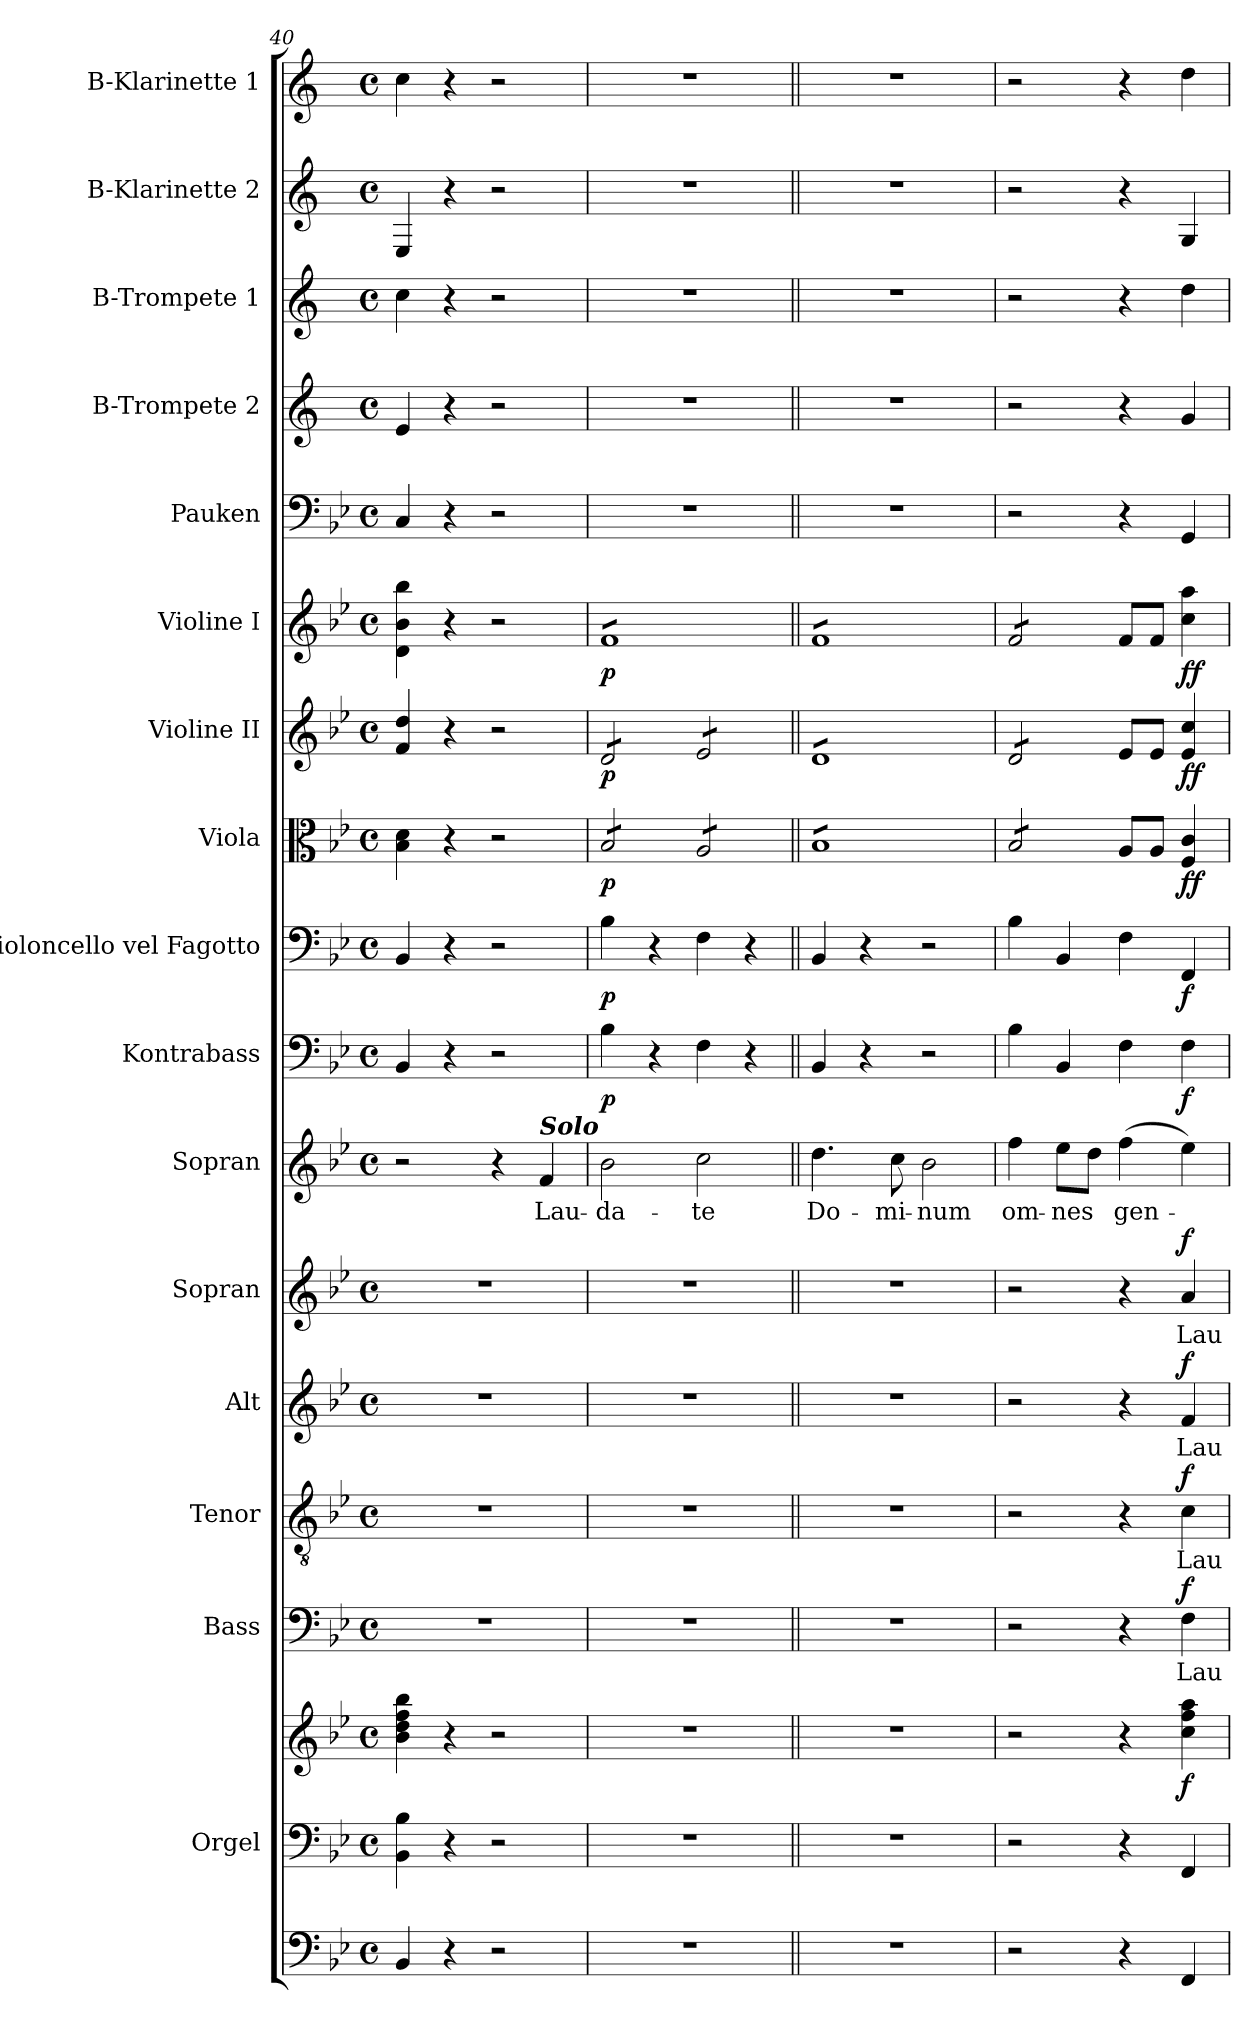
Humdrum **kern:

**kern	**kern	**kern	**dynam	**kern	**text	**dynam	**kern	**text	**dynam	**kern	**text	**dynam	**kern	**text	**dynam	**kern	**text	**kern	**dynam	**kern	**dynam	**kern	**dynam	**kern	**dynam	**kern	**dynam	**kern	**kern	**kern	**kern	**kern
*part17	*part16	*part16	*part16	*part15	*part15	*part15	*part14	*part14	*part14	*part13	*part13	*part13	*part12	*part12	*part12	*part11	*part11	*part10	*part10	*part9	*part9	*part8	*part8	*part7	*part7	*part6	*part6	*part5	*part4	*part3	*part2	*part1
*staff18	*staff17	*staff16	*staff16/17	*staff15	*staff15	*staff15	*staff14	*staff14	*staff14	*staff13	*staff13	*staff13	*staff12	*staff12	*staff12	*staff11	*staff11	*staff10	*staff10	*staff9	*staff9	*staff8	*staff8	*staff7	*staff7	*staff6	*staff6	*staff5	*staff4	*staff3	*staff2	*staff1
*	*I"Orgel	*	*	*I"Bass	*	*	*I"Tenor	*	*	*I"Alt	*	*	*I"Sopran	*	*	*I"Sopran	*	*I"Kontrabass	*	*I"Violoncello vel Fagotto	*	*I"Viola	*	*I"Violine II	*	*I"Violine I	*	*I"Pauken	*I"B-Trompete 2	*I"B-Trompete 1	*I"B-Klarinette 2	*I"B-Klarinette 1
*	*I'Org.	*	*	*I'B.	*	*	*I'T.	*	*	*I'A.	*	*	*I'S.	*	*	*I'S.	*	*I'Kb.	*	*I'Vc.	*	*I'Vla.	*	*I'Vl. II	*	*I'Vl. I	*	*I'Pk.	*I'B Trp. 2	*I'B Trp. 1	*I'B Kl. 2	*I'B Kl. 1
*clefF4	*clefF4	*clefG2	*	*clefF4	*	*	*clefGv2	*	*	*clefG2	*	*	*clefG2	*	*	*clefG2	*	*clefF4	*	*clefF4	*	*clefC3	*	*clefG2	*	*clefG2	*	*clefF4	*clefG2	*clefG2	*clefG2	*clefG2
*	*	*	*	*	*	*	*	*	*	*	*	*	*	*	*	*	*	*ITrd7c12	*	*	*	*	*	*	*	*	*	*	*ITrd1c2	*ITrd1c2	*ITrd1c2	*ITrd1c2
*k[b-e-]	*k[b-e-]	*k[b-e-]	*	*k[b-e-]	*	*	*k[b-e-]	*	*	*k[b-e-]	*	*	*k[b-e-]	*	*	*k[b-e-]	*	*k[b-e-]	*	*k[b-e-]	*	*k[b-e-]	*	*k[b-e-]	*	*k[b-e-]	*	*k[b-e-]	*k[b-e-]	*k[b-e-]	*k[b-e-]	*k[b-e-]
*B-:	*B-:	*B-:	*	*B-:	*	*	*B-:	*	*	*B-:	*	*	*B-:	*	*	*B-:	*	*B-:	*	*B-:	*	*B-:	*	*B-:	*	*B-:	*	*B-:	*B-:	*B-:	*B-:	*B-:
*M4/4	*M4/4	*M4/4	*	*M4/4	*	*	*M4/4	*	*	*M4/4	*	*	*M4/4	*	*	*M4/4	*	*M4/4	*	*M4/4	*	*M4/4	*	*M4/4	*	*M4/4	*	*M4/4	*M4/4	*M4/4	*M4/4	*M4/4
*met(c)	*met(c)	*met(c)	*	*met(c)	*	*	*met(c)	*	*	*met(c)	*	*	*met(c)	*	*	*met(c)	*	*met(c)	*	*met(c)	*	*met(c)	*	*met(c)	*	*met(c)	*	*met(c)	*met(c)	*met(c)	*met(c)	*met(c)
=40	=40	=40	=40	=40	=40	=40	=40	=40	=40	=40	=40	=40	=40	=40	=40	=40	=40	=40	=40	=40	=40	=40	=40	=40	=40	=40	=40	=40	=40	=40	=40	=40
4BB-/	4BB-\ 4B-\	4b-\ 4dd\ 4ff\ 4bb-\	.	1r	.	.	1r	.	.	1r	.	.	1r	.	.	2r	.	4BBB-/	.	4BB-/	.	4B-\ 4d\	.	4f/ 4dd/	.	4d\ 4b-\ 4bb-\	.	4C/	4d/	4b-\	4D/	4b-\
4r	4r	4r	.	.	.	.	.	.	.	.	.	.	.	.	.	.	.	4r	.	4r	.	4r	.	4r	.	4r	.	4r	4r	4r	4r	4r
2r	2r	2r	.	.	.	.	.	.	.	.	.	.	.	.	.	4r	.	2r	.	2r	.	2r	.	2r	.	2r	.	2r	2r	2r	2r	2r
!	!	!	!	!	!	!	!	!	!	!	!	!	!	!	!	!LO:TX:a:Bi:t=Solo	!	!	!	!	!	!	!	!	!	!	!	!	!	!	!	!
!	!	!	!	!	!	!	!	!	!	!	!	!	!	!	!	!	!LO:LY:b	!	!	!	!	!	!	!	!	!	!	!	!	!	!	!
.	.	.	.	.	.	.	.	.	.	.	.	.	.	.	.	4f/	Lau-	.	.	.	.	.	.	.	.	.	.	.	.	.	.	.
=41	=41	=41	=41	=41	=41	=41	=41	=41	=41	=41	=41	=41	=41	=41	=41	=41	=41	=41	=41	=41	=41	=41	=41	=41	=41	=41	=41	=41	=41	=41	=41	=41
!	!	!	!	!	!	!	!	!	!	!	!	!	!	!	!	!	!LO:LY:b	!	!LO:DY:b	!	!LO:DY:b	!	!LO:DY:b	!	!LO:DY:b	!	!LO:DY:b	!	!	!	!	!
*	*	*	*	*	*	*	*	*	*	*	*	*	*	*	*	*	*	*	*	*	*	*tremolo	*	*	*	*	*	*	*	*	*	*
*	*	*	*	*	*	*	*	*	*	*	*	*	*	*	*	*	*	*	*	*	*	*	*	*tremolo	*	*	*	*	*	*	*	*
*	*	*	*	*	*	*	*	*	*	*	*	*	*	*	*	*	*	*	*	*	*	*	*	*	*	*tremolo	*	*	*	*	*	*
1r	1r	1r	.	1r	.	.	1r	.	.	1r	.	.	1r	.	.	2b-\	-da-	4BB-\	p	4B-\	p	8B-/L	p	8d/L	p	8fL	p	1r	1r	1r	1r	1r
.	.	.	.	.	.	.	.	.	.	.	.	.	.	.	.	.	.	.	.	.	.	8B-/	.	8d/	.	8f	.	.	.	.	.	.
.	.	.	.	.	.	.	.	.	.	.	.	.	.	.	.	.	.	4r	.	4r	.	8B-/	.	8d/	.	8f	.	.	.	.	.	.
.	.	.	.	.	.	.	.	.	.	.	.	.	.	.	.	.	.	.	.	.	.	8B-/J	.	8d/J	.	8f	.	.	.	.	.	.
!	!	!	!	!	!	!	!	!	!	!	!	!	!	!	!	!	!LO:LY:b	!	!	!	!	!	!	!	!	!	!	!	!	!	!	!
.	.	.	.	.	.	.	.	.	.	.	.	.	.	.	.	2cc\	-te	4FF\	.	4F\	.	8A/L	.	8e-/L	.	8f	.	.	.	.	.	.
.	.	.	.	.	.	.	.	.	.	.	.	.	.	.	.	.	.	.	.	.	.	8A/	.	8e-/	.	8f	.	.	.	.	.	.
.	.	.	.	.	.	.	.	.	.	.	.	.	.	.	.	.	.	4r	.	4r	.	8A/	.	8e-/	.	8f	.	.	.	.	.	.
.	.	.	.	.	.	.	.	.	.	.	.	.	.	.	.	.	.	.	.	.	.	8A/J	.	8e-/J	.	8fJ	.	.	.	.	.	.
!!LO:PB:g=z
=42||	=42||	=42||	=42||	=42||	=42||	=42||	=42||	=42||	=42||	=42||	=42||	=42||	=42||	=42||	=42||	=42||	=42||	=42||	=42||	=42||	=42||	=42||	=42||	=42||	=42||	=42||	=42||	=42||	=42||	=42||	=42||	=42||
!	!	!	!	!	!	!	!	!	!	!	!	!	!	!	!	!	!LO:LY:b	!	!	!	!	!	!	!	!	!	!	!	!	!	!	!
1r	1r	1r	.	1r	.	.	1r	.	.	1r	.	.	1r	.	.	4.dd\	Do-	4BBB-/	.	4BB-/	.	8B-L	.	8dL	.	8fL	.	1r	1r	1r	1r	1r
.	.	.	.	.	.	.	.	.	.	.	.	.	.	.	.	.	.	.	.	.	.	8B-	.	8d	.	8f	.	.	.	.	.	.
.	.	.	.	.	.	.	.	.	.	.	.	.	.	.	.	.	.	4r	.	4r	.	8B-	.	8d	.	8f	.	.	.	.	.	.
!	!	!	!	!	!	!	!	!	!	!	!	!	!	!	!	!	!LO:LY:b	!	!	!	!	!	!	!	!	!	!	!	!	!	!	!
.	.	.	.	.	.	.	.	.	.	.	.	.	.	.	.	8cc\	-mi-	.	.	.	.	8B-	.	8d	.	8f	.	.	.	.	.	.
!	!	!	!	!	!	!	!	!	!	!	!	!	!	!	!	!	!LO:LY:b	!	!	!	!	!	!	!	!	!	!	!	!	!	!	!
.	.	.	.	.	.	.	.	.	.	.	.	.	.	.	.	2b-\	-num	2r	.	2r	.	8B-	.	8d	.	8f	.	.	.	.	.	.
.	.	.	.	.	.	.	.	.	.	.	.	.	.	.	.	.	.	.	.	.	.	8B-	.	8d	.	8f	.	.	.	.	.	.
.	.	.	.	.	.	.	.	.	.	.	.	.	.	.	.	.	.	.	.	.	.	8B-	.	8d	.	8f	.	.	.	.	.	.
.	.	.	.	.	.	.	.	.	.	.	.	.	.	.	.	.	.	.	.	.	.	8B-J	.	8dJ	.	8fJ	.	.	.	.	.	.
=43	=43	=43	=43	=43	=43	=43	=43	=43	=43	=43	=43	=43	=43	=43	=43	=43	=43	=43	=43	=43	=43	=43	=43	=43	=43	=43	=43	=43	=43	=43	=43	=43
!	!	!	!	!	!	!	!	!	!	!	!	!	!	!	!	!	!LO:LY:b	!	!	!	!	!	!	!	!	!	!	!	!	!	!	!
2r	2r	2r	.	2r	.	.	2r	.	.	2r	.	.	2r	.	.	4ff\	om-	4BB-\	.	4B-\	.	8B-/L	.	8d/L	.	8f/L	.	2r	2r	2r	2r	2r
.	.	.	.	.	.	.	.	.	.	.	.	.	.	.	.	.	.	.	.	.	.	8B-/	.	8d/	.	8f/	.	.	.	.	.	.
!	!	!	!	!	!	!	!	!	!	!	!	!	!	!	!	!	!LO:LY:b	!	!	!	!	!	!	!	!	!	!	!	!	!	!	!
.	.	.	.	.	.	.	.	.	.	.	.	.	.	.	.	8ee-\L	-nes	4BBB-/	.	4BB-/	.	8B-/	.	8d/	.	8f/	.	.	.	.	.	.
.	.	.	.	.	.	.	.	.	.	.	.	.	.	.	.	8dd\J	.	.	.	.	.	8B-/J	.	8d/J	.	8f/J	.	.	.	.	.	.
*	*	*	*	*	*	*	*	*	*	*	*	*	*	*	*	*	*	*	*	*	*	*	*	*	*	*Xtremolo	*	*	*	*	*	*
*	*	*	*	*	*	*	*	*	*	*	*	*	*	*	*	*	*	*	*	*	*	*	*	*Xtremolo	*	*	*	*	*	*	*	*
*	*	*	*	*	*	*	*	*	*	*	*	*	*	*	*	*	*	*	*	*	*	*Xtremolo	*	*	*	*	*	*	*	*	*	*
!	!	!	!	!	!	!	!	!	!	!	!	!	!	!	!	!	!LO:LY:b	!	!	!	!	!	!	!	!	!	!	!	!	!	!	!
4r	4r	4r	.	4r	.	.	4r	.	.	4r	.	.	4r	.	.	(>4ff\	gen-	4FF\	.	4F\	.	8A/L	.	8e-/L	.	8f/L	.	4r	4r	4r	4r	4r
.	.	.	.	.	.	.	.	.	.	.	.	.	.	.	.	.	.	.	.	.	.	8A/J	.	8e-/J	.	8f/J	.	.	.	.	.	.
!	!	!	!LO:DY:b	!	!LO:LY:b	!LO:DY:a	!	!LO:LY:b	!LO:DY:a	!	!LO:LY:b	!LO:DY:a	!	!LO:LY:b	!LO:DY:a	!	!	!	!LO:DY:b	!	!LO:DY:b	!	!LO:DY:b	!	!LO:DY:b	!	!LO:DY:b	!	!	!	!	!
4FF/	4FF/	4cc\ 4ff\ 4aa\	f	4F\	Lau-	f	4c\	Lau-	f	4f/	Lau-	f	4a/	Lau-	f	4ee-\)	.	4FF\	f	4FF/	f	4F/ 4c/	ff	4e-/ 4cc/	ff	4cc\ 4aa\	ff	4GG/	4f/	4cc\	4F/	4cc\
=	=	=	=	=	=	=	=	=	=	=	=	=	=	=	=	=	=	=	=	=	=	=	=	=	=	=	=	=	=	=	=	=
*-	*-	*-	*-	*-	*-	*-	*-	*-	*-	*-	*-	*-	*-	*-	*-	*-	*-	*-	*-	*-	*-	*-	*-	*-	*-	*-	*-	*-	*-	*-	*-	*-
